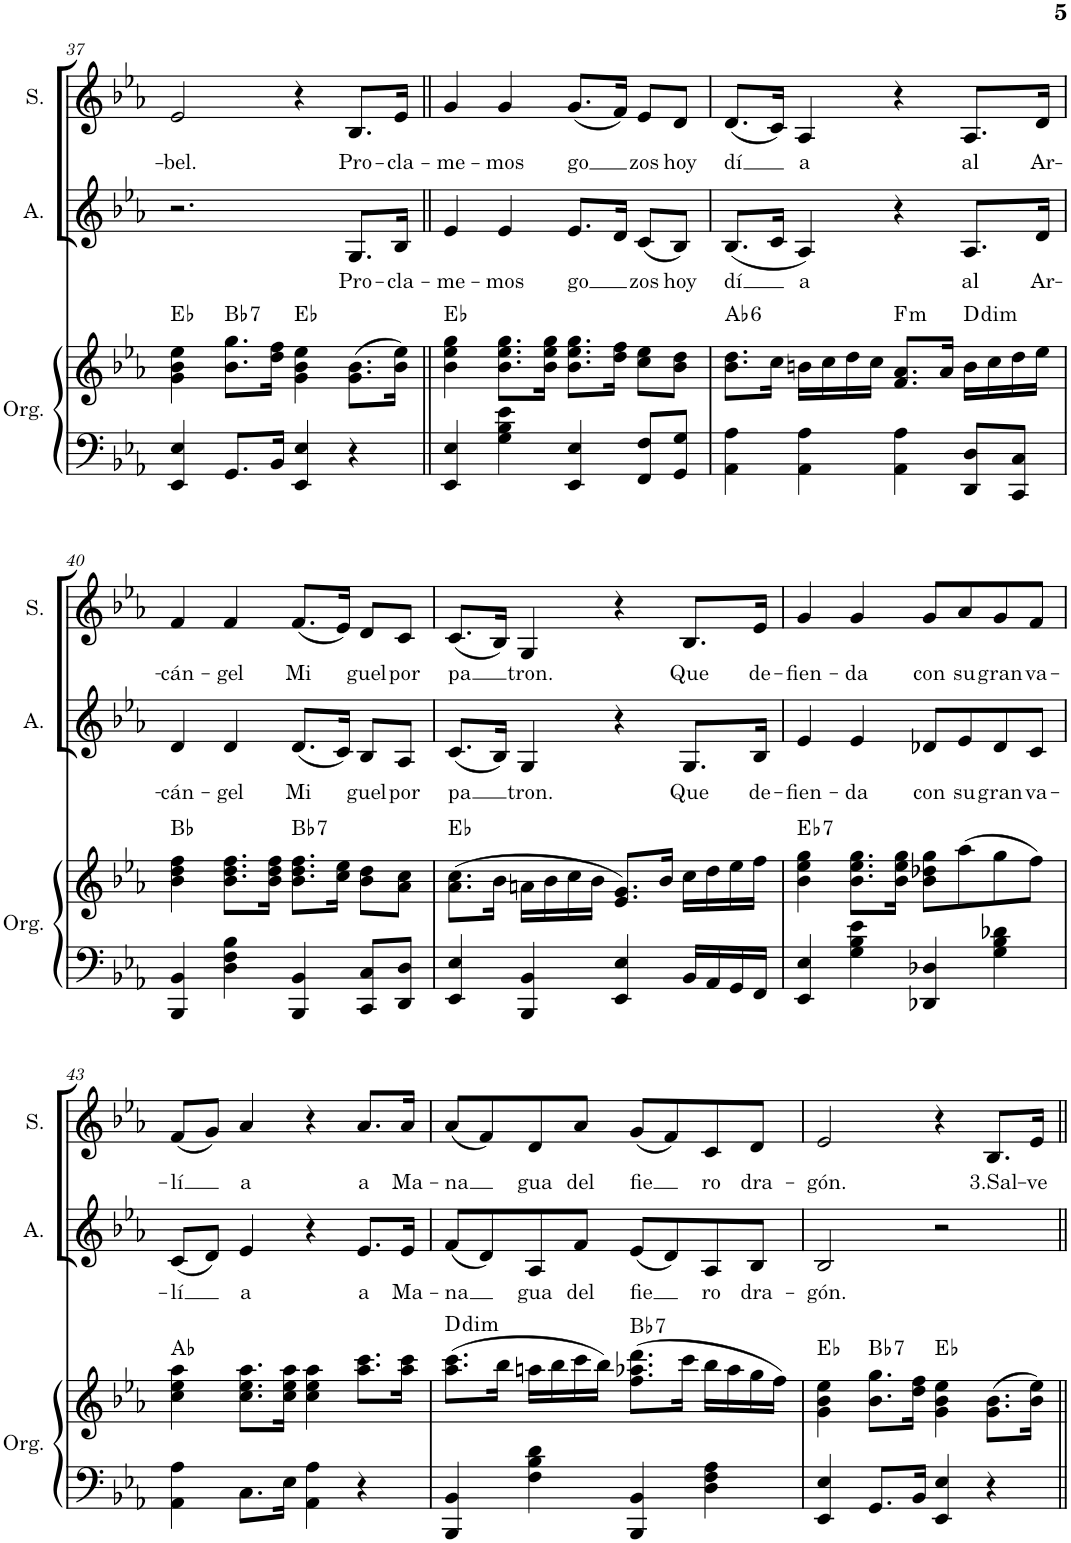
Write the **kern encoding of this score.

**kern	**kern	**harte	**kern	**text	**kern	**text
*part3	*part3	*part3	*part2	*part2	*part1	*part1
*staff4	*staff3	*	*staff2	*staff2	*staff1	*staff1
*I"Órgano	*	*	*I"Alto	*	*I"Soprano	*
*	*	*	*I'A.	*	*I'S.	*
!!LO:PB:g=z
*clefF4	*clefG2	*	*clefG2	*	*clefG2	*
*k[b-e-a-]	*k[b-e-a-]	*	*k[b-e-a-]	*	*k[b-e-a-]	*
*M4/4	*M4/4	*	*M4/4	*	*M4/4	*
=37	=37	=37	=37	=37	=37	=37
!	!	!	!	!	!	!LO:LY:b
4EE-/ 4E-/	4g\ 4b-\ 4ee-\	Eb:maj	2.r	.	2e-/	-bel.
!	!	!LO:H:kt=7	!	!	!	!
8.GG/L	8.b-\ 8.gg\L	Bb:7	.	.	.	.
16BB-/Jk	16dd\ 16ff\Jk	.	.	.	.	.
4EE-/ 4E-/	4g\ 4b-\ 4ee-\	Eb:maj	.	.	4r	.
!	!	!	!	!LO:LY:b	!	!LO:LY:b
4r	(8.g\ 8.b-\L	.	8.G/L	Pro-	8.B-/L	Pro-
!	!	!	!	!LO:LY:b	!	!LO:LY:b
.	16b-\ 16ee-\Jk)	.	16B-/Jk	-cla-	16e-/Jk	-cla-
=38||	=38||	=38||	=38||	=38||	=38||	=38||
!	!	!	!	!LO:LY:b	!	!LO:LY:b
4EE-/ 4E-/	4b-\ 4ee-\ 4gg\	Eb:maj	4e-/	-me-	4g/	-me-
!	!	!	!	!LO:LY:b	!	!LO:LY:b
4G\ 4B-\ 4e-\	8.b-\ 8.ee-\ 8.gg\L	.	4e-/	-mos	4g/	-mos
.	16b-\ 16ee-\ 16gg\Jk	.	.	.	.	.
!	!	!	!	!LO:LY:b	!	!LO:LY:b
4EE-/ 4E-/	8.b-\ 8.ee-\ 8.gg\L	.	8.e-/L	-go	(8.g/L	-go
.	16dd\ 16ff\Jk	.	16d/Jk	.	16f/Jk)	.
!	!	!	!	!LO:LY:b	!	!LO:LY:b
8FF/ 8F/L	8cc\ 8ee-\L	.	(8c/L	zos	8e-/L	zos
!	!	!	!	!LO:LY:b	!	!LO:LY:b
8GG/ 8G/J	8b-\ 8dd\J	.	8B-/J)	hoy	8d/J	hoy
=39	=39	=39	=39	=39	=39	=39
!	!	!LO:H:kt=6	!	!LO:LY:b	!	!LO:LY:b
4AA-\ 4A-\	8.b-\ 8.dd\L	Ab:maj6	(8.B-/L	dí	(8.d/L	dí
.	16cc\Jk	.	16c/Jk	.	16c/Jk)	.
!	!	!	!	!LO:LY:b	!	!LO:LY:b
4AA-\ 4A-\	16bn\LL	.	4A-/)	a	4A-/	a
.	16cc\	.	.	.	.	.
.	16dd\	.	.	.	.	.
.	16cc\JJ	.	.	.	.	.
!	!	!LO:H:kt=m	!	!	!	!
4AA-\ 4A-\	8.f/ 8.a-/L	F:min	4r	.	4r	.
.	16a-/Jk	.	.	.	.	.
!	!	!LO:H:kt=dim	!	!LO:LY:b	!	!LO:LY:b
8DD/ 8D/L	16b\LL	D:dim	8.A-/L	al	8.A-/L	al
.	16cc\	.	.	.	.	.
8CC/ 8C/J	16dd\	.	.	.	.	.
!	!	!	!	!LO:LY:b	!	!LO:LY:b
.	16ee-\JJ	.	16d/Jk	Ar-	16d/Jk	Ar-
!!LO:LB:g=z
=40	=40	=40	=40	=40	=40	=40
!	!	!	!	!LO:LY:b	!	!LO:LY:b
4BBB-/ 4BB-/	4b-\ 4dd\ 4ff\	Bb:maj	4d/	-cán-	4f/	-cán-
!	!	!	!	!LO:LY:b	!	!LO:LY:b
4D\ 4F\ 4B-\	8.b-\ 8.dd\ 8.ff\L	.	4d/	-gel	4f/	-gel
.	16b-\ 16dd\ 16ff\Jk	.	.	.	.	.
!	!	!LO:H:kt=7	!	!LO:LY:b	!	!LO:LY:b
4BBB-/ 4BB-/	8.b-\ 8.dd\ 8.ff\L	Bb:7	(8.d/L	Mi	(8.f/L	Mi
.	16cc\ 16ee-\Jk	.	16c/Jk)	.	16e-/Jk)	.
!	!	!	!	!LO:LY:b	!	!LO:LY:b
8CC/ 8C/L	8b-\ 8dd\L	.	8B-/L	-guel	8d/L	-guel
!	!	!	!	!LO:LY:b	!	!LO:LY:b
8DD/ 8D/J	8a-\ 8cc\J	.	8A-/J	por	8c/J	por
=41	=41	=41	=41	=41	=41	=41
!	!	!	!	!LO:LY:b	!	!LO:LY:b
4EE-/ 4E-/	(8.a-\ 8.cc\L	Eb:maj	(8.c/L	pa	(8.c/L	pa
.	16b-\Jk	.	16B-/Jk)	.	16B-/Jk)	.
!	!	!	!	!LO:LY:b	!	!LO:LY:b
4BBB-/ 4BB-/	16an\LL	.	4G/	tron.	4G/	tron.
.	16b-\	.	.	.	.	.
.	16cc\	.	.	.	.	.
.	16b-\JJ	.	.	.	.	.
4EE-/ 4E-/	8.e-/ 8.g/L)	.	4r	.	4r	.
.	16b-/Jk	.	.	.	.	.
!	!	!	!	!LO:LY:b	!	!LO:LY:b
16BB-/LL	16cc\LL	.	8.G/L	Que	8.B-/L	Que
16AA-/	16dd\	.	.	.	.	.
16GG/	16ee-\	.	.	.	.	.
!	!	!	!	!LO:LY:b	!	!LO:LY:b
16FF/JJ	16ff\JJ	.	16B-/Jk	de-	16e-/Jk	de-
=42	=42	=42	=42	=42	=42	=42
!	!	!LO:H:kt=7	!	!LO:LY:b	!	!LO:LY:b
4EE-/ 4E-/	4b-\ 4ee-\ 4gg\	Eb:7	4e-/	-fien-	4g/	-fien-
!	!	!	!	!LO:LY:b	!	!LO:LY:b
4G\ 4B-\ 4e-\	8.b-\ 8.ee-\ 8.gg\L	.	4e-/	-da	4g/	-da
.	16b-\ 16ee-\ 16gg\Jk	.	.	.	.	.
!	!	!	!	!LO:LY:b	!	!LO:LY:b
4DD-X/ 4D-X/	8b-\ 8dd-X\ 8gg\L	.	8d-X/L	con	8g/L	con
!	!	!	!	!LO:LY:b	!	!LO:LY:b
.	(8aa-\	.	8e-/	su	8a-/	su
!	!	!	!	!LO:LY:b	!	!LO:LY:b
4G\ 4B-\ 4d-X\	8gg\	.	8d-/	gran	8g/	gran
!	!	!	!	!LO:LY:b	!	!LO:LY:b
.	8ff\J)	.	8c/J	va-	8f/J	va-
!!LO:LB:g=z
=43	=43	=43	=43	=43	=43	=43
!	!	!	!	!LO:LY:b	!	!LO:LY:b
4AA-\ 4A-\	4cc\ 4ee-\ 4aa-\	Ab:maj	(8c/L	-lí	(8f/L	-lí
.	.	.	8d/J)	.	8g/J)	.
!	!	!	!	!LO:LY:b	!	!LO:LY:b
8.C\L	8.cc\ 8.ee-\ 8.aa-\L	.	4e-/	a	4a-/	a
16E-\Jk	16cc\ 16ee-\ 16aa-\Jk	.	.	.	.	.
4AA-\ 4A-\	4cc\ 4ee-\ 4aa-\	.	4r	.	4r	.
!	!	!	!	!LO:LY:b	!	!LO:LY:b
4r	8.aa-\ 8.ccc\L	.	8.e-/L	a	8.a-/L	a
!	!	!	!	!LO:LY:b	!	!LO:LY:b
.	16aa-\ 16ccc\Jk	.	16e-/Jk	Ma-	16a-/Jk	Ma-
=44	=44	=44	=44	=44	=44	=44
!	!	!LO:H:kt=dim	!	!LO:LY:b	!	!LO:LY:b
4BBB-/ 4BB-/	(8.aa-\ 8.ccc\L	D:dim	(8f/L	-na	(8a-/L	-na
.	.	.	8d/)	.	8f/)	.
.	16bb-\Jk	.	.	.	.	.
!	!	!	!	!LO:LY:b	!	!LO:LY:b
4F\ 4B-\ 4d\	16aan\LL	.	8A-/	gua	8d/	gua
.	16bb-\	.	.	.	.	.
!	!	!	!	!LO:LY:b	!	!LO:LY:b
.	16ccc\	.	8f/J	del	8a-/J	del
.	16bb-\JJ)	.	.	.	.	.
!	!	!LO:H:kt=7	!	!LO:LY:b	!	!LO:LY:b
4BBB-/ 4BB-/	(8.ff\ 8.aa-X\ 8.ddd\L	Bb:7	(8e-/L	fie	(8g/L	fie
.	.	.	8d/)	.	8f/)	.
.	16ccc\Jk	.	.	.	.	.
!	!	!	!	!LO:LY:b	!	!LO:LY:b
4D\ 4F\ 4A-\	16bb-\LL	.	8A-/	ro	8c/	ro
.	16aa-\	.	.	.	.	.
!	!	!	!	!LO:LY:b	!	!LO:LY:b
.	16gg\	.	8B-/J	dra-	8d/J	dra-
.	16ff\JJ)	.	.	.	.	.
=45	=45	=45	=45	=45	=45	=45
!	!	!	!	!LO:LY:b	!	!LO:LY:b
4EE-/ 4E-/	4g\ 4b-\ 4ee-\	Eb:maj	2B-/	-gón.	2e-/	-gón.
!	!	!LO:H:kt=7	!	!	!	!
8.GG/L	8.b-\ 8.gg\L	Bb:7	.	.	.	.
16BB-/Jk	16dd\ 16ff\Jk	.	.	.	.	.
4EE-/ 4E-/	4g\ 4b-\ 4ee-\	Eb:maj	2r	.	4r	.
!	!	!	!	!	!	!LO:LY:b
4r	(8.g\ 8.b-\L	.	.	.	8.B-/L	3.Sal-
!	!	!	!	!	!	!LO:LY:b
.	16b-\ 16ee-\Jk)	.	.	.	16e-/Jk	-ve
=||	=||	=||	=||	=||	=||	=||
*-	*-	*-	*-	*-	*-	*-
